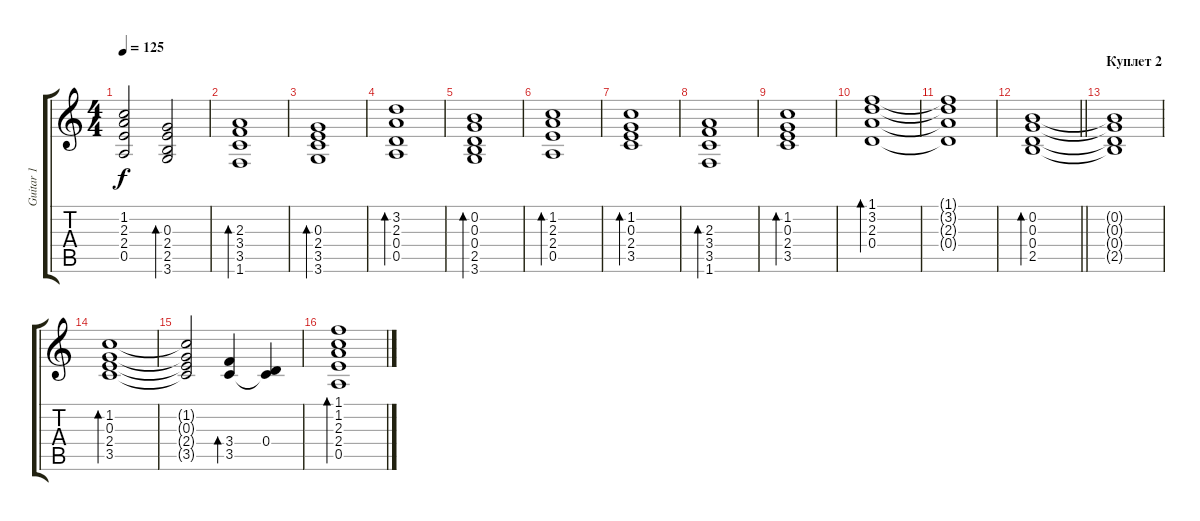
\track ("Guitar 1" "Guitar 1") {instrument distortionguitar}
\staff {score tabs}
\tuning (E4 B3 G3 D3 A2 E2) {hide}
\ts (4 4)
\tempo 125
\clef g2
\ks c
(1.2{t} 2.3{t} 2.4{t} 0.5{t}).2{dy f} (0.3 2.4 2.5 3.6).2{bd 240} |
(2.3 3.4 3.5 1.6).1{bd 240} |
(0.3 2.4 3.5 3.6).1{bd 240} |
(3.2 2.3 0.4 0.5).1{bd 240} |
(0.2 0.3 0.4 2.5 3.6).1{bd 240} |
(1.2 2.3 2.4 0.5).1{bd 240} |
(1.2 0.3 2.4 3.5).1{bd 240} |
(2.3 3.4 3.5 1.6).1{bd 240} |
(1.2 0.3 2.4 3.5).1{bd 240} |
(1.1 3.2 2.3 0.4).1{bd 240} |
(1.1{t} 3.2{t} 2.3{t} 0.4{t}).1 |
\barLineRight lightlight
(0.2 0.3 0.4 2.5).1{bd 240} |
\section ("" "Куплет 2")
(0.2{t} 0.3{t} 0.4{t} 2.5{t}).1 |
(1.2 0.3 2.4 3.5).1{bd 240} |
(1.2{t} 0.3{t} 2.4{t} 3.5{t}).2 (3.4 3.5).4{bd 480} (0.4 3.5{t}).4 |
(1.1 1.2 2.3 2.4 0.5).1{bd 120}
